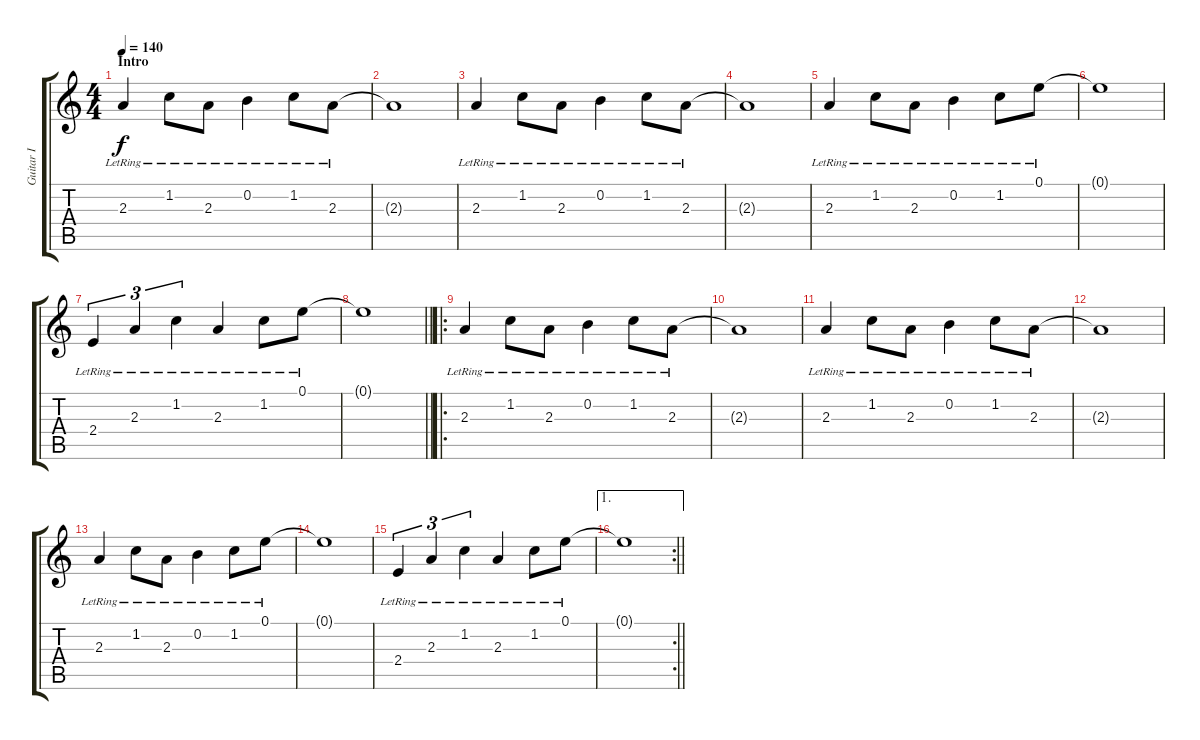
\track ("Guitar I" "Guitar I") {instrument electricguitarclean}
\staff {score tabs}
\tuning (E4 B3 G3 D3 A2 E2) {hide}
\ts (4 4)
\section ("" "Intro")
\tempo 140
\clef g2
\ks c
2.3{lr}.4{dy f instrument electricguitarclean} 1.2{lr}.8 2.3{lr}.8 0.2{lr}.4 1.2{lr}.8 2.3{lr}.8 |
2.3{t}.1 |
2.3{lr}.4 1.2{lr}.8 2.3{lr}.8 0.2{lr}.4 1.2{lr}.8 2.3{lr}.8 |
2.3{t}.1 |
2.3{lr}.4 1.2{lr}.8 2.3{lr}.8 0.2{lr}.4 1.2{lr}.8 0.1{lr}.8 |
0.1{t}.1 |
2.4{lr}.4{tu (3 2)} 2.3{lr}.4{tu (3 2)} 1.2{lr}.4{tu (3 2)} 2.3{lr}.4 1.2{lr}.8 0.1{lr}.8 |
\barLineRight lightlight
0.1{t}.1 |
\ro
\section ("" "")
2.3{lr}.4 1.2{lr}.8 2.3{lr}.8 0.2{lr}.4 1.2{lr}.8 2.3{lr}.8 |
2.3{t}.1 |
2.3{lr}.4 1.2{lr}.8 2.3{lr}.8 0.2{lr}.4 1.2{lr}.8 2.3{lr}.8 |
2.3{t}.1 |
2.3{lr}.4 1.2{lr}.8 2.3{lr}.8 0.2{lr}.4 1.2{lr}.8 0.1{lr}.8 |
0.1{t}.1 |
2.4{lr}.4{tu (3 2)} 2.3{lr}.4{tu (3 2)} 1.2{lr}.4{tu (3 2)} 2.3{lr}.4 1.2{lr}.8 0.1{lr}.8 |
\ae 1
\rc 2
\barLineRight lightlight
0.1{t}.1
